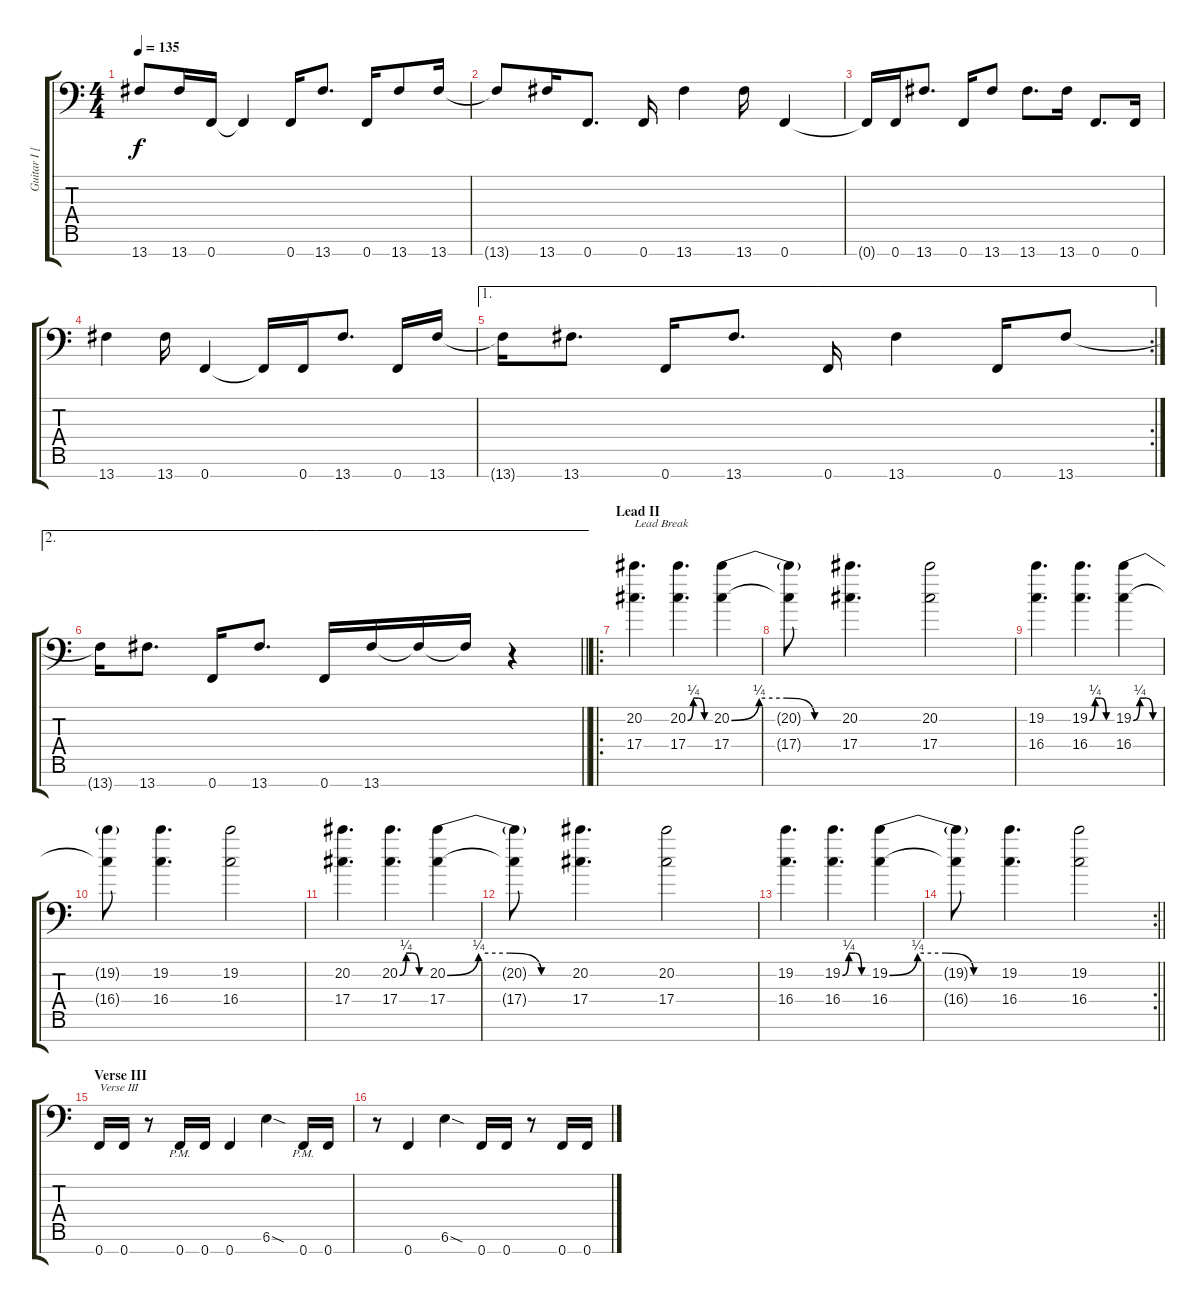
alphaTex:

\track ("Guitar I [Fredrik Thordendal]" "Guitar I [") {instrument distortionguitar}
\staff {score tabs}
\tuning (Bb3 F3 Db3 Ab2 Eb2 Bb1 F1) {hide}
\ts (4 4)
\tempo 135
\clef f4
\ks c
13.7{t}.8{dy f} 13.7.16 0.7.16 0.7{t}.4 0.7.16 13.7.8{d} 0.7.16 13.7.8 13.7.16 |
13.7{t}.8 13.7.16 0.7.8{d} 0.7.16 13.7.4 13.7.16 0.7.4 |
0.7{t}.16 0.7.16 13.7.8{d} 0.7.16 13.7.8 13.7.8{d} 13.7.16 0.7.8{d} 0.7.16 |
13.7.4 13.7.16 0.7.4 0.7{t}.16 0.7.16 13.7.8{d} 0.7.16 13.7.16 |
\ae 1
\rc 2
13.7{t}.16 13.7.8{d} 0.7.16 13.7.8{d} 0.7.16 13.7.4 0.7.16 13.7.8 |
\ae 2
\barLineRight lightlight
13.7{t}.16 13.7.8{d} 0.7.16 13.7.8{d} 0.7.16 13.7.16 13.7{t}.16 13.7{t}.16 r.4 |
\ro
\section ("" "Lead II")
(20.2 17.4).4{d txt "Lead Break"} (20.2{be (custom 0 0 15 1 30 1 45 0 60 0)} 17.4).4{d} (20.2{be (custom 0 0 15 1 30 1 45 0 60 0)} 17.4).4 |
(20.2{t} 17.4{t}).8 (20.2 17.4).4{d} (20.2 17.4).2 |
(19.2 16.4).4{d} (19.2{be (custom 0 0 15 1 30 1 45 0 60 0)} 16.4).4{d} (19.2{be (custom 0 0 15 1 30 1 45 0 60 0)} 16.4).4 |
(19.2{t} 16.4{t}).8 (19.2 16.4).4{d} (19.2 16.4).2 |
(20.2 17.4).4{d} (20.2{be (custom 0 0 15 1 30 1 45 0 60 0)} 17.4).4{d} (20.2{be (custom 0 0 15 1 30 1 45 0 60 0)} 17.4).4 |
(20.2{t} 17.4{t}).8 (20.2 17.4).4{d} (20.2 17.4).2 |
(19.2 16.4).4{d} (19.2{be (custom 0 0 15 1 30 1 45 0 60 0)} 16.4).4{d} (19.2{be (custom 0 0 15 1 30 1 45 0 60 0)} 16.4).4 |
\rc 2
\barLineRight lightlight
(19.2{t} 16.4{t}).8 (19.2 16.4).4{d} (19.2 16.4).2 |
\section ("" "Verse III")
0.7.16{txt "Verse III"} 0.7.16 r.8 0.7{pm}.16 0.7.16 0.7.4 6.6{sod}.4 0.7{pm}.16 0.7.16 |
r.8 0.7.4 6.6{sod}.4 0.7.16 0.7.16 r.8 0.7.16 0.7.16
